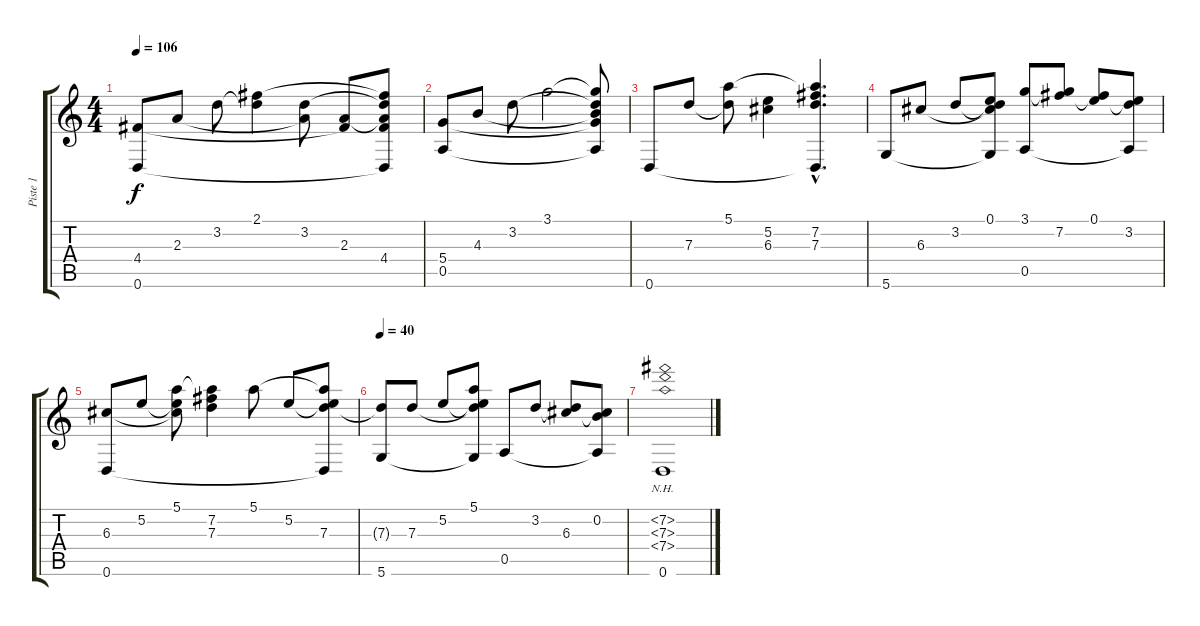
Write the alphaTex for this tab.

\track ("Piste 1" "Piste 1") {instrument acousticguitarnylon}
\staff {score tabs}
\tuning (E4 B3 G3 D3 A2 D2) {hide}
\ts (4 4)
\tempo 106
\clef g2
\ks c
(4.4 0.6).8{dy f} 2.3.8 3.2.8 (2.1 3.2{t}).4 (3.2 2.3{t}).8 (2.3 4.4{t}).8 (2.1{t} 3.2{t} 2.3{t} 4.4 0.6{t}).8 |
(5.4 0.5).8 4.3.8 3.2.8 3.1.2 (3.1{t} 3.2{t} 4.3{t} 5.4{t} 0.5{t}).8 |
0.6.8 7.3.8 (5.1 7.3{t}).8 (5.2 6.3).4 (5.1{hac t} 7.2{hac} 7.3{hac} 0.6{hac t}).4{d} |
5.6.8 6.3.8 3.2.8 (0.1 3.2{t} 6.3{t} 5.6{t}).8 (3.1 0.5).8 (3.1{t} 7.2).8 (0.1 7.2{t}).8 (0.1{t} 3.2 0.5{t}).8 |
(6.3 0.6).8 5.2.8 (5.1 5.2{t} 6.3{t}).8 (5.1{t} 7.2 7.3).4 5.1.8 5.2.8 (5.1{t} 5.2{t} 7.3 0.6{t}).8 |
\tempo 40
(7.3{t} 5.6).8 7.3.8 5.2.8 (5.1 5.2{t} 7.3{t} 5.6{t}).8 0.5.8 3.2.8 (3.2{t} 6.3).8 (0.2 6.3{t} 0.5{t}).8 |
(7.2{nh} 7.3{nh} 7.4{nh} 0.6).1
